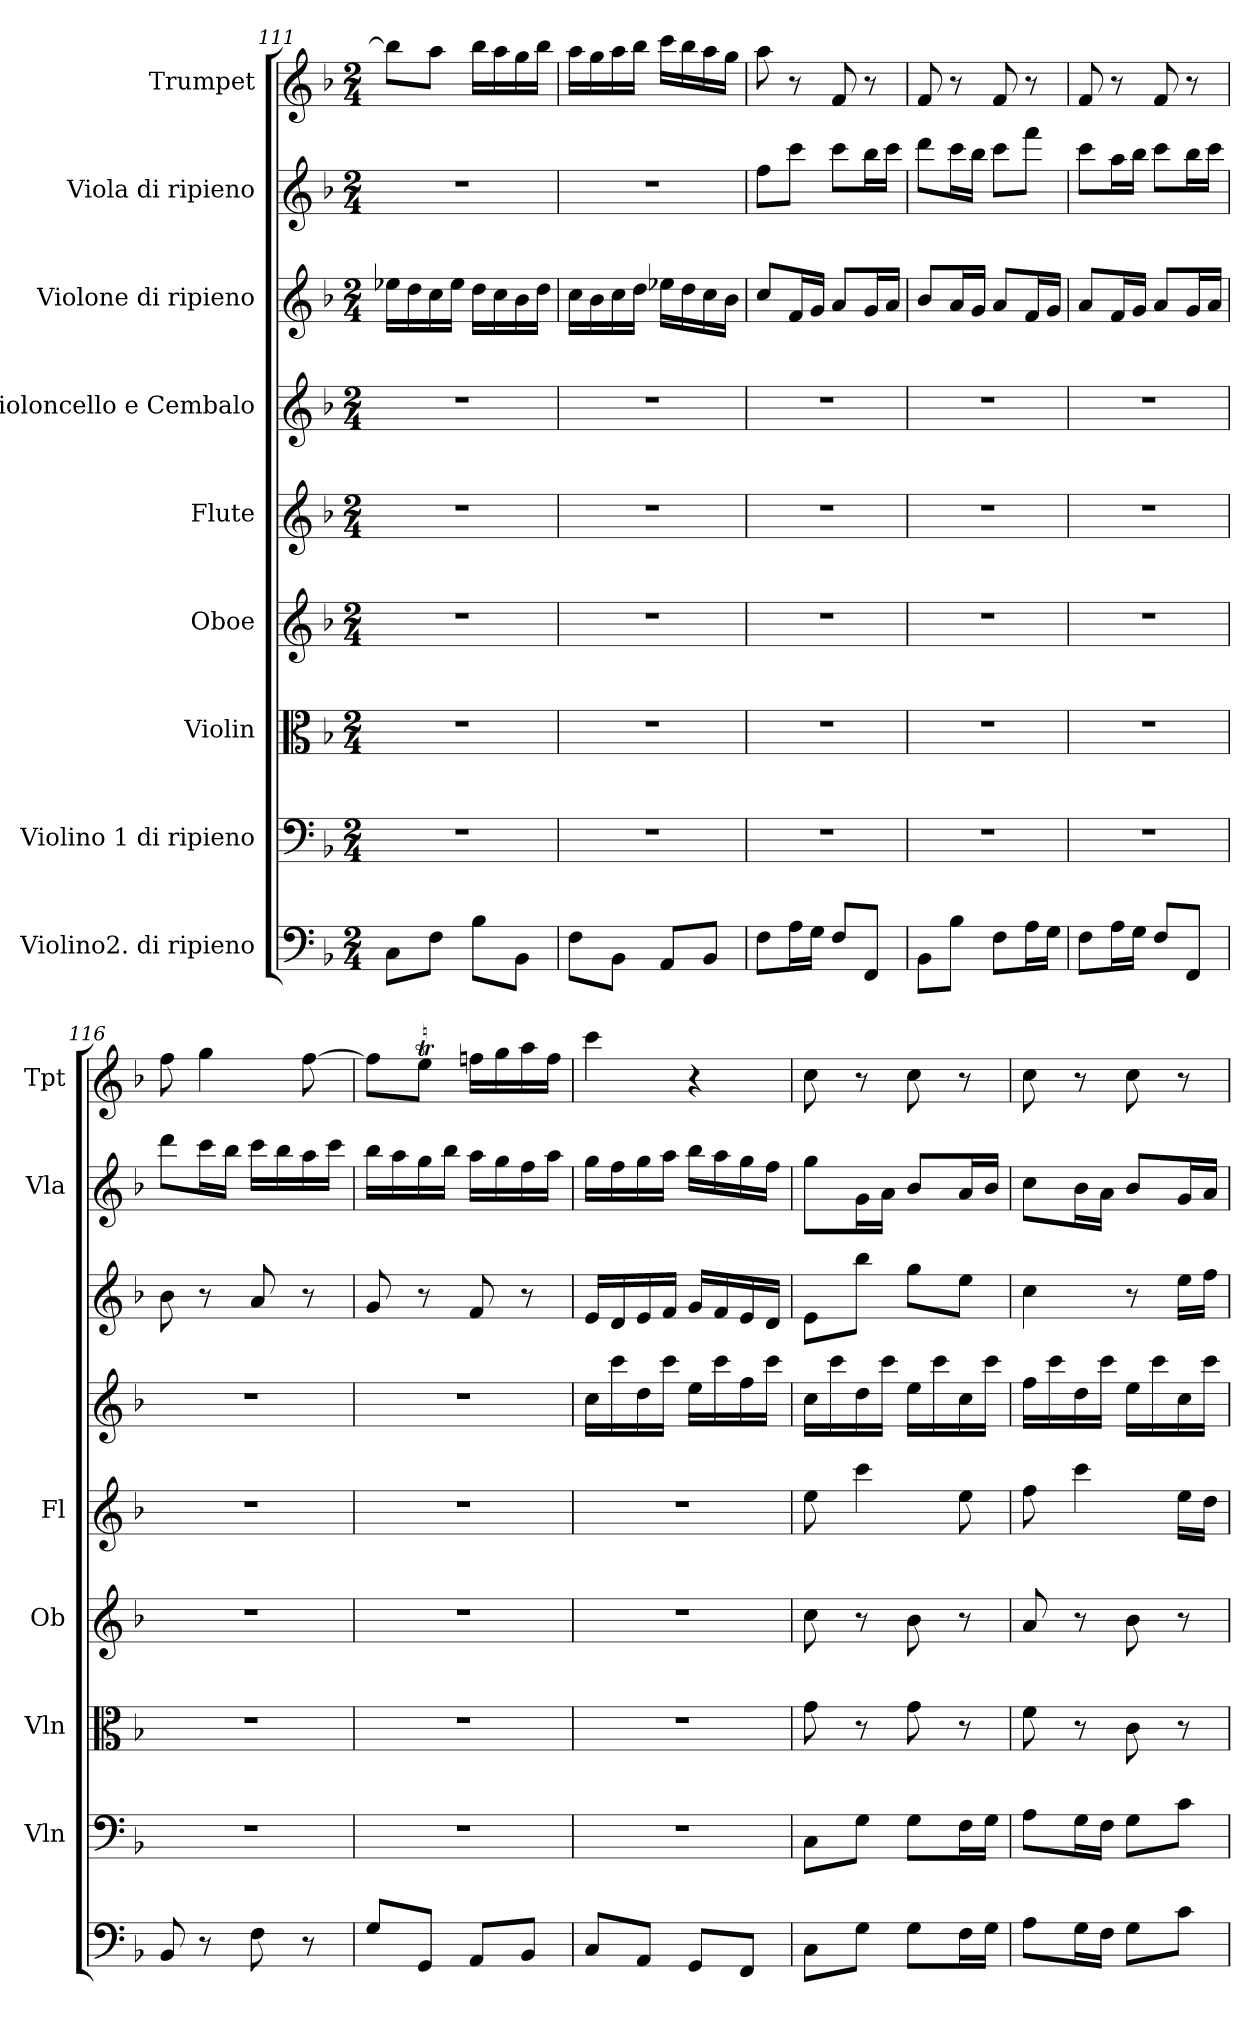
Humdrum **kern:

**kern	**kern	**kern	**kern	**kern	**kern	**kern	**kern	**kern
*part9	*part8	*part7	*part6	*part5	*part4	*part3	*part2	*part1
*staff9	*staff8	*staff7	*staff6	*staff5	*staff4	*staff3	*staff2	*staff1
*I"Violino2. di ripieno	*I"Violino 1 di ripieno	*I"Violin	*I"Oboe	*I"Flute	*I"Violoncello e Cembalo	*I"Violone di ripieno	*I"Viola di ripieno	*I"Trumpet
*	*I'Vln	*I'Vln	*I'Ob	*I'Fl	*	*	*I'Vla	*I'Tpt
*clefF4	*clefF4	*clefC3	*clefG2	*clefG2	*clefG2	*clefG2	*clefG2	*clefG2
*	*	*	*	*	*	*	*	*ITrd1c2
*k[b-]	*k[b-]	*k[b-]	*k[b-]	*k[b-]	*k[b-]	*k[b-]	*k[b-]	*k[b-e-a-]
*F:	*F:	*F:	*F:	*F:	*F:	*F:	*F:	*E-:
*M2/4	*M2/4	*M2/4	*M2/4	*M2/4	*M2/4	*M2/4	*M2/4	*M2/4
=111	=111	=111	=111	=111	=111	=111	=111	=111
8C\L	2r	2r	2r	2r	2r	16ee-\LL	2r	8aa-\L]
.	.	.	.	.	.	16dd\	.	.
8F\J	.	.	.	.	.	16cc\	.	8gg\J
.	.	.	.	.	.	16ee-\JJ	.	.
8B-\L	.	.	.	.	.	16dd\LL	.	16aa-\LL
.	.	.	.	.	.	16cc\	.	16gg\
8BB-\J	.	.	.	.	.	16b-\	.	16ff\
.	.	.	.	.	.	16dd\JJ	.	16aa-\JJ
=112	=112	=112	=112	=112	=112	=112	=112	=112
8F\L	2r	2r	2r	2r	2r	16cc\LL	2r	16gg\LL
.	.	.	.	.	.	16b-\	.	16ff\
8BB-\J	.	.	.	.	.	16cc\	.	16gg\
.	.	.	.	.	.	16dd\JJ	.	16aa-\JJ
8AA/L	.	.	.	.	.	16ee-\LL	.	16bb-\LL
.	.	.	.	.	.	16dd\	.	16aa-\
8BB-/J	.	.	.	.	.	16cc\	.	16gg\
.	.	.	.	.	.	16b-\JJ	.	16ff\JJ
=113	=113	=113	=113	=113	=113	=113	=113	=113
8F\L	2r	2r	2r	2r	2r	8cc/L	8ff\L	8gg\
16A\L	.	.	.	.	.	16f/L	8ccc\J	8r
16G\JJ	.	.	.	.	.	16g/JJ	.	.
8F/L	.	.	.	.	.	8a/L	8ccc\L	8e-/
8FF/J	.	.	.	.	.	16g/L	16bb-\L	8r
.	.	.	.	.	.	16a/JJ	16ccc\JJ	.
=114	=114	=114	=114	=114	=114	=114	=114	=114
8BB-\L	2r	2r	2r	2r	2r	8b-/L	8ddd\L	8e-/
8B-\J	.	.	.	.	.	16a/L	16ccc\L	8r
.	.	.	.	.	.	16g/JJ	16bb-\JJ	.
8F\L	.	.	.	.	.	8a/L	8ccc\L	8e-/
16A\L	.	.	.	.	.	16f/L	8fff\J	8r
16G\JJ	.	.	.	.	.	16g/JJ	.	.
=115	=115	=115	=115	=115	=115	=115	=115	=115
8F\L	2r	2r	2r	2r	2r	8a/L	8ccc\L	8e-/
16A\L	.	.	.	.	.	16f/L	16aa\L	8r
16G\JJ	.	.	.	.	.	16g/JJ	16bb-\JJ	.
8F/L	.	.	.	.	.	8a/L	8ccc\L	8e-/
8FF/J	.	.	.	.	.	16g/L	16bb-\L	8r
.	.	.	.	.	.	16a/JJ	16ccc\JJ	.
=116	=116	=116	=116	=116	=116	=116	=116	=116
8BB-/	2r	2r	2r	2r	2r	8b-\	8ddd\L	8ee-\
8r	.	.	.	.	.	8r	16ccc\L	4ff\
.	.	.	.	.	.	.	16bb-\JJ	.
8F\	.	.	.	.	.	8a/	16ccc\LL	.
.	.	.	.	.	.	.	16bb-\	.
8r	.	.	.	.	.	8r	16aa\	[8ee-\
.	.	.	.	.	.	.	16ccc\JJ	.
=117	=117	=117	=117	=117	=117	=117	=117	=117
8G/L	2r	2r	2r	2r	2r	8g/	16bb-\LL	8ee-\L]
.	.	.	.	.	.	.	16aa\	.
8GG/J	.	.	.	.	.	8r	16gg\	8ddT\J
.	.	.	.	.	.	.	16bb-\JJ	.
8AA/L	.	.	.	.	.	8f/	16aa\LL	16ee-\LL
.	.	.	.	.	.	.	16gg\	16ff\
8BB-/J	.	.	.	.	.	8r	16ff\	16gg\
.	.	.	.	.	.	.	16aa\JJ	16ee-\JJ
=118	=118	=118	=118	=118	=118	=118	=118	=118
8C/L	2r	2r	2r	2r	16cc\LL	16e/LL	16gg\LL	4bb-\
.	.	.	.	.	16ccc\	16d/	16ff\	.
8AA/J	.	.	.	.	16dd\	16e/	16gg\	.
.	.	.	.	.	16ccc\JJ	16f/JJ	16aa\JJ	.
8GG/L	.	.	.	.	16ee\LL	16g/LL	16bb-\LL	4r
.	.	.	.	.	16ccc\	16f/	16aa\	.
8FF/J	.	.	.	.	16ff\	16e/	16gg\	.
.	.	.	.	.	16ccc\JJ	16d/JJ	16ff\JJ	.
=119	=119	=119	=119	=119	=119	=119	=119	=119
8C\L	8C\L	8g\	8cc\	8ee\	16cc\LL	8e\L	8gg\L	8b-\
.	.	.	.	.	16ccc\	.	.	.
8G\J	8G\J	8r	8r	4ccc\	16dd\	8bb-\J	16g\L	8r
.	.	.	.	.	16ccc\JJ	.	16a\JJ	.
8G\L	8G\L	8g\	8b-\	.	16ee\LL	8gg\L	8b-/L	8b-\
.	.	.	.	.	16ccc\	.	.	.
16F\L	16F\L	8r	8r	8ee\	16cc\	8ee\J	16a/L	8r
16G\JJ	16G\JJ	.	.	.	16ccc\JJ	.	16b-/JJ	.
=120	=120	=120	=120	=120	=120	=120	=120	=120
8A\L	8A\L	8f\	8a/	8ff\	16ff\LL	4cc\	8cc\L	8b-\
.	.	.	.	.	16ccc\	.	.	.
16G\L	16G\L	8r	8r	4ccc\	16dd\	.	16b-\L	8r
16F\JJ	16F\JJ	.	.	.	16ccc\JJ	.	16a\JJ	.
8G\L	8G\L	8c\	8b-\	.	16ee\LL	8r	8b-/L	8b-\
.	.	.	.	.	16ccc\	.	.	.
8c\J	8c\J	8r	8r	16ee\LL	16cc\	16ee\LL	16g/L	8r
.	.	.	.	16dd\JJ	16ccc\JJ	16ff\JJ	16a/JJ	.
=	=	=	=	=	=	=	=	=
*-	*-	*-	*-	*-	*-	*-	*-	*-
